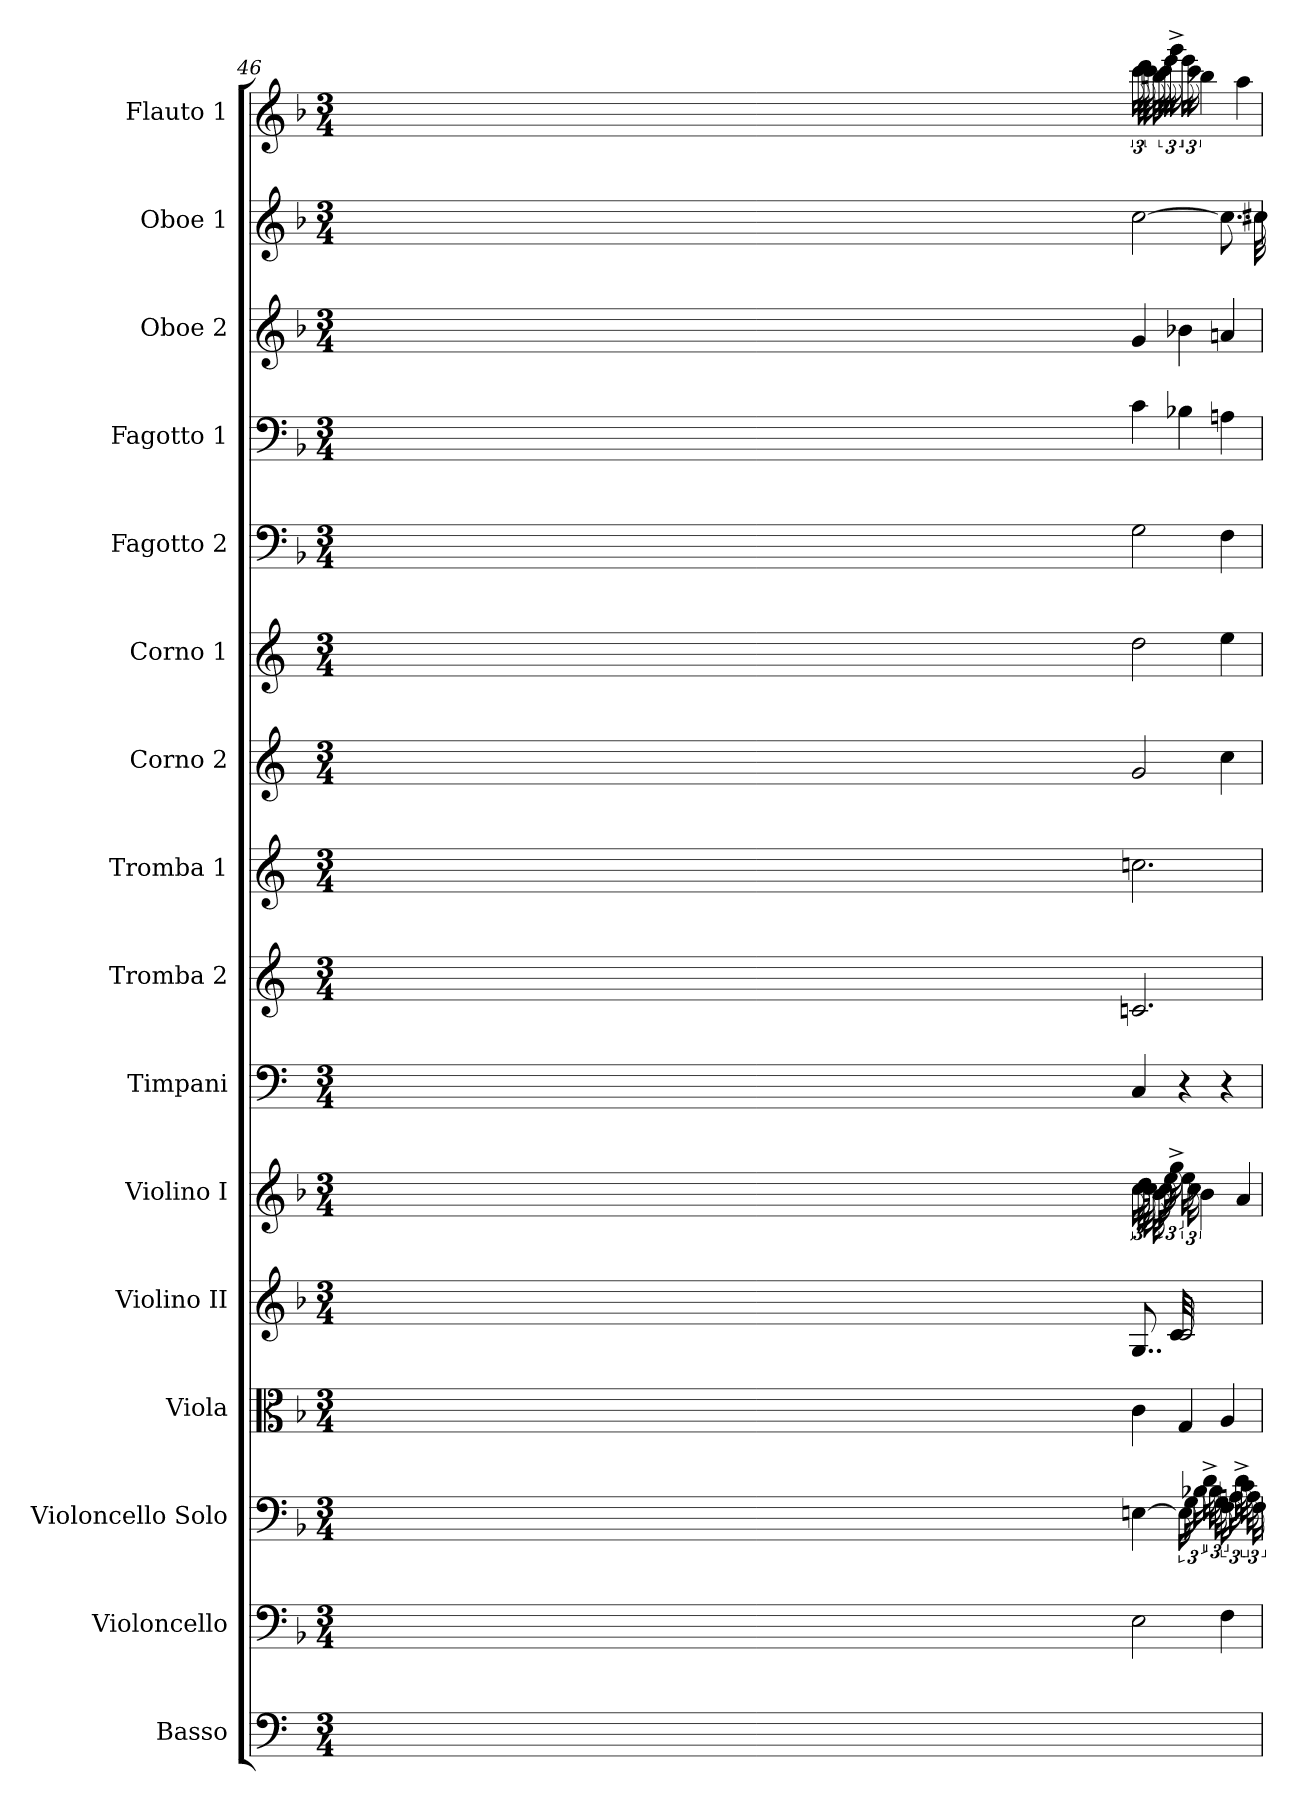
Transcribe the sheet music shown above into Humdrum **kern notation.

**kern	**kern	**kern	**kern	**kern	**kern	**kern	**kern	**kern	**kern	**kern	**kern	**kern	**kern	**kern	**kern
*part16	*part15	*part14	*part13	*part12	*part11	*part10	*part9	*part8	*part7	*part6	*part5	*part4	*part3	*part2	*part1
*staff16	*staff15	*staff14	*staff13	*staff12	*staff11	*staff10	*staff9	*staff8	*staff7	*staff6	*staff5	*staff4	*staff3	*staff2	*staff1
*I"Basso	*I"Violoncello	*I"Violoncello Solo	*I"Viola	*I"Violino II	*I"Violino I	*I"Timpani	*I"Tromba 2	*I"Tromba 1	*I"Corno 2	*I"Corno 1	*I"Fagotto 2	*I"Fagotto 1	*I"Oboe 2	*I"Oboe 1	*I"Flauto 1
*	*I'Vc	*I'Vc	*I'Vla	*I'Vln	*I'Vln	*	*	*	*	*	*	*	*I'Ob	*I'Ob	*I'Fl
*clefF4	*clefF4	*clefF4	*clefC3	*clefG2	*clefG2	*clefF4	*clefG2	*clefG2	*clefG2	*clefG2	*clefF4	*clefF4	*clefG2	*clefG2	*clefG2
*ITrd7c12	*	*	*	*	*	*	*ITrd1c2	*ITrd1c2	*ITrd4c7	*ITrd4c7	*	*	*	*	*
*	*k[b-]	*k[b-]	*k[b-]	*k[b-]	*k[b-]	*	*	*	*	*	*k[b-]	*k[b-]	*k[b-]	*k[b-]	*k[b-]
*M3/4	*M3/4	*M3/4	*M3/4	*M3/4	*M3/4	*M3/4	*M3/4	*M3/4	*M3/4	*M3/4	*M3/4	*M3/4	*M3/4	*M3/4	*M3/4
=46	=46	=46	=46	=46	=46	=46	=46	=46	=46	=46	=46	=46	=46	=46	=46
1ryy	1ryy	1ryy	1ryy	1ryy	1ryy	1ryy	1ryy	1ryy	1ryy	1ryy	1ryy	1ryy	1ryy	1ryy	1ryy
1ryy	1ryy	1ryy	1ryy	1ryy	1ryy	1ryy	1ryy	1ryy	1ryy	1ryy	1ryy	1ryy	1ryy	1ryy	1ryy
1ryy	1ryy	1ryy	1ryy	1ryy	1ryy	1ryy	1ryy	1ryy	1ryy	1ryy	1ryy	1ryy	1ryy	1ryy	1ryy
1ryy	1ryy	1ryy	1ryy	1ryy	1ryy	1ryy	1ryy	1ryy	1ryy	1ryy	1ryy	1ryy	1ryy	1ryy	1ryy
1ryy	1ryy	1ryy	1ryy	1ryy	1ryy	1ryy	1ryy	1ryy	1ryy	1ryy	1ryy	1ryy	1ryy	1ryy	1ryy
1ryy	1ryy	1ryy	1ryy	1ryy	1ryy	1ryy	1ryy	1ryy	1ryy	1ryy	1ryy	1ryy	1ryy	1ryy	1ryy
1ryy	1ryy	1ryy	1ryy	1ryy	1ryy	1ryy	1ryy	1ryy	1ryy	1ryy	1ryy	1ryy	1ryy	1ryy	1ryy
1ryy	1ryy	1ryy	1ryy	1ryy	1ryy	1ryy	1ryy	1ryy	1ryy	1ryy	1ryy	1ryy	1ryy	1ryy	1ryy
1ryy	1ryy	1ryy	1ryy	1ryy	1ryy	1ryy	1ryy	1ryy	1ryy	1ryy	1ryy	1ryy	1ryy	1ryy	1ryy
1ryy	1ryy	1ryy	1ryy	1ryy	1ryy	1ryy	1ryy	1ryy	1ryy	1ryy	1ryy	1ryy	1ryy	1ryy	1ryy
1ryy	1ryy	1ryy	1ryy	1ryy	1ryy	1ryy	1ryy	1ryy	1ryy	1ryy	1ryy	1ryy	1ryy	1ryy	1ryy
1ryy	1ryy	1ryy	1ryy	1ryy	1ryy	1ryy	1ryy	1ryy	1ryy	1ryy	1ryy	1ryy	1ryy	1ryy	1ryy
1ryy	1ryy	1ryy	1ryy	1ryy	1ryy	1ryy	1ryy	1ryy	1ryy	1ryy	1ryy	1ryy	1ryy	1ryy	1ryy
1ryy	1ryy	1ryy	1ryy	1ryy	1ryy	1ryy	1ryy	1ryy	1ryy	1ryy	1ryy	1ryy	1ryy	1ryy	1ryy
1ryy	1ryy	1ryy	1ryy	1ryy	1ryy	1ryy	1ryy	1ryy	1ryy	1ryy	1ryy	1ryy	1ryy	1ryy	1ryy
1ryy	1ryy	1ryy	1ryy	1ryy	1ryy	1ryy	1ryy	1ryy	1ryy	1ryy	1ryy	1ryy	1ryy	1ryy	1ryy
1ryy	1ryy	1ryy	1ryy	1ryy	1ryy	1ryy	1ryy	1ryy	1ryy	1ryy	1ryy	1ryy	1ryy	1ryy	1ryy
1ryy	1ryy	1ryy	1ryy	1ryy	1ryy	1ryy	1ryy	1ryy	1ryy	1ryy	1ryy	1ryy	1ryy	1ryy	1ryy
1ryy	1ryy	1ryy	1ryy	1ryy	1ryy	1ryy	1ryy	1ryy	1ryy	1ryy	1ryy	1ryy	1ryy	1ryy	1ryy
1ryy	1ryy	1ryy	1ryy	1ryy	1ryy	1ryy	1ryy	1ryy	1ryy	1ryy	1ryy	1ryy	1ryy	1ryy	1ryy
1ryy	1ryy	1ryy	1ryy	1ryy	1ryy	1ryy	1ryy	1ryy	1ryy	1ryy	1ryy	1ryy	1ryy	1ryy	1ryy
1ryy	1ryy	1ryy	1ryy	1ryy	1ryy	1ryy	1ryy	1ryy	1ryy	1ryy	1ryy	1ryy	1ryy	1ryy	1ryy
1ryy	1ryy	1ryy	1ryy	1ryy	1ryy	1ryy	1ryy	1ryy	1ryy	1ryy	1ryy	1ryy	1ryy	1ryy	1ryy
1ryy	1ryy	1ryy	1ryy	1ryy	1ryy	1ryy	1ryy	1ryy	1ryy	1ryy	1ryy	1ryy	1ryy	1ryy	1ryy
1ryy	1ryy	1ryy	1ryy	1ryy	1ryy	1ryy	1ryy	1ryy	1ryy	1ryy	1ryy	1ryy	1ryy	1ryy	1ryy
1ryy	1ryy	1ryy	1ryy	1ryy	1ryy	1ryy	1ryy	1ryy	1ryy	1ryy	1ryy	1ryy	1ryy	1ryy	1ryy
1ryy	1ryy	1ryy	1ryy	1ryy	1ryy	1ryy	1ryy	1ryy	1ryy	1ryy	1ryy	1ryy	1ryy	1ryy	1ryy
1ryy	1ryy	1ryy	1ryy	1ryy	1ryy	1ryy	1ryy	1ryy	1ryy	1ryy	1ryy	1ryy	1ryy	1ryy	1ryy
1ryy	1ryy	1ryy	1ryy	1ryy	1ryy	1ryy	1ryy	1ryy	1ryy	1ryy	1ryy	1ryy	1ryy	1ryy	1ryy
1ryy	1ryy	1ryy	1ryy	1ryy	1ryy	1ryy	1ryy	1ryy	1ryy	1ryy	1ryy	1ryy	1ryy	1ryy	1ryy
1ryy	1ryy	1ryy	1ryy	1ryy	1ryy	1ryy	1ryy	1ryy	1ryy	1ryy	1ryy	1ryy	1ryy	1ryy	1ryy
1ryy	1ryy	1ryy	1ryy	1ryy	1ryy	1ryy	1ryy	1ryy	1ryy	1ryy	1ryy	1ryy	1ryy	1ryy	1ryy
1ryy	1ryy	1ryy	1ryy	1ryy	1ryy	1ryy	1ryy	1ryy	1ryy	1ryy	1ryy	1ryy	1ryy	1ryy	1ryy
1ryy	1ryy	1ryy	1ryy	1ryy	1ryy	1ryy	1ryy	1ryy	1ryy	1ryy	1ryy	1ryy	1ryy	1ryy	1ryy
2.ryy	2E	[4En	4c	8..G	24cc	4C	2.B-	2.b-	2c	2g	2G	4c	4g	[2cc	24ccc
.	.	.	.	.	32dd	.	.	.	.	.	.	.	.	.	32ddd
.	.	.	.	.	32cc	.	.	.	.	.	.	.	.	.	32ccc
.	.	.	.	.	32bn	.	.	.	.	.	.	.	.	.	32bbn
.	.	.	.	.	24cc	.	.	.	.	.	.	.	.	.	24ccc
.	.	.	.	.	24ee	.	.	.	.	.	.	.	.	.	24eee
.	.	.	.	32c	24gg^	.	.	.	.	.	.	.	.	.	24ggg^
.	.	24E]	4G	2c	.	4r	.	.	.	.	.	4B-X	4b-X	.	.
.	.	.	.	.	24ee	.	.	.	.	.	.	.	.	.	24eee
.	.	24G	.	.	.	.	.	.	.	.	.	.	.	.	.
.	.	.	.	.	24cc	.	.	.	.	.	.	.	.	.	24ccc
.	.	24B-X	.	.	.	.	.	.	.	.	.	.	.	.	.
.	.	.	.	.	4b-X	.	.	.	.	.	.	.	.	.	4bb-X
.	.	24d^	.	.	.	.	.	.	.	.	.	.	.	.	.
.	.	24B-	.	.	.	.	.	.	.	.	.	.	.	.	.
.	.	24G	.	.	.	.	.	.	.	.	.	.	.	.	.
.	4F	24F	4A	.	.	4r	.	.	4f	4a	4F	4An	4an	8..cc]	.
.	.	24An	.	.	.	.	.	.	.	.	.	.	.	.	.
.	.	24d^	.	.	.	.	.	.	.	.	.	.	.	.	.
.	.	.	.	.	4a	.	.	.	.	.	.	.	.	.	4aa
.	.	24c	.	.	.	.	.	.	.	.	.	.	.	.	.
.	.	24A	.	.	.	.	.	.	.	.	.	.	.	.	.
.	.	24F	.	.	.	.	.	.	.	.	.	.	.	.	.
.	.	.	.	.	.	.	.	.	.	.	.	.	.	32cc#X	.
16.ryy	16.ryy	16.ryy	16.ryy	16.ryy	.	16.ryy	16.ryy	16.ryy	16.ryy	16.ryy	16.ryy	16.ryy	16.ryy	16.ryy	.
=	=	=	=	=	=	=	=	=	=	=	=	=	=	=	=
*-	*-	*-	*-	*-	*-	*-	*-	*-	*-	*-	*-	*-	*-	*-	*-
